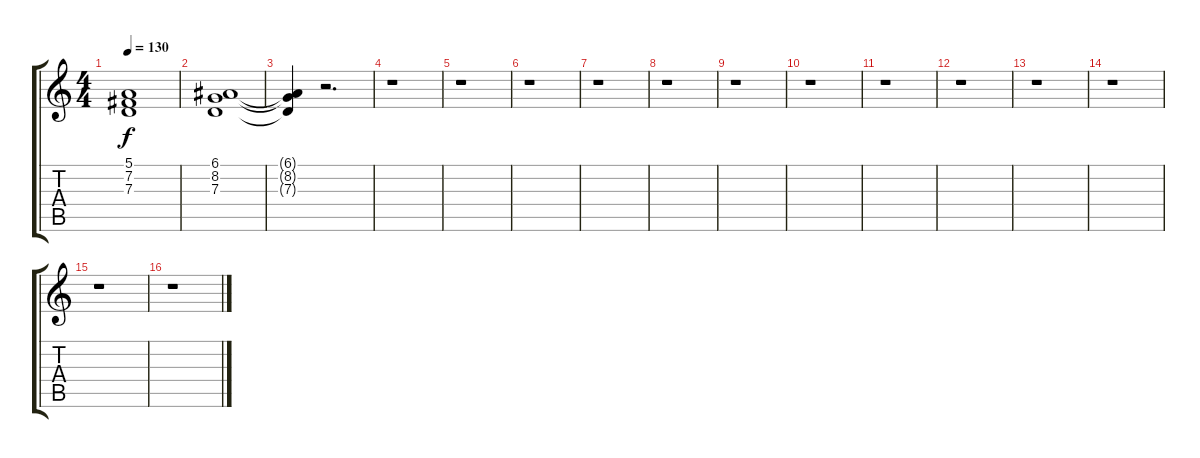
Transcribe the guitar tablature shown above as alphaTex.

\track "" {instrument electricpiano1}
\staff {score tabs}
\tuning (E4 B3 G3 D3 A2 E2) {hide}
\ts (4 4)
\tempo 130
\clef g2
\ks c
(5.1 7.2 7.3).1{dy f} |
(6.1 8.2 7.3).1 |
(6.1{t} 8.2{t} 7.3{t}).4 r.2{d} |
r.1 |
r.1 |
r.1 |
r.1 |
r.1 |
r.1 |
r.1 |
r.1 |
r.1 |
r.1 |
r.1 |
r.1 |
r.1
